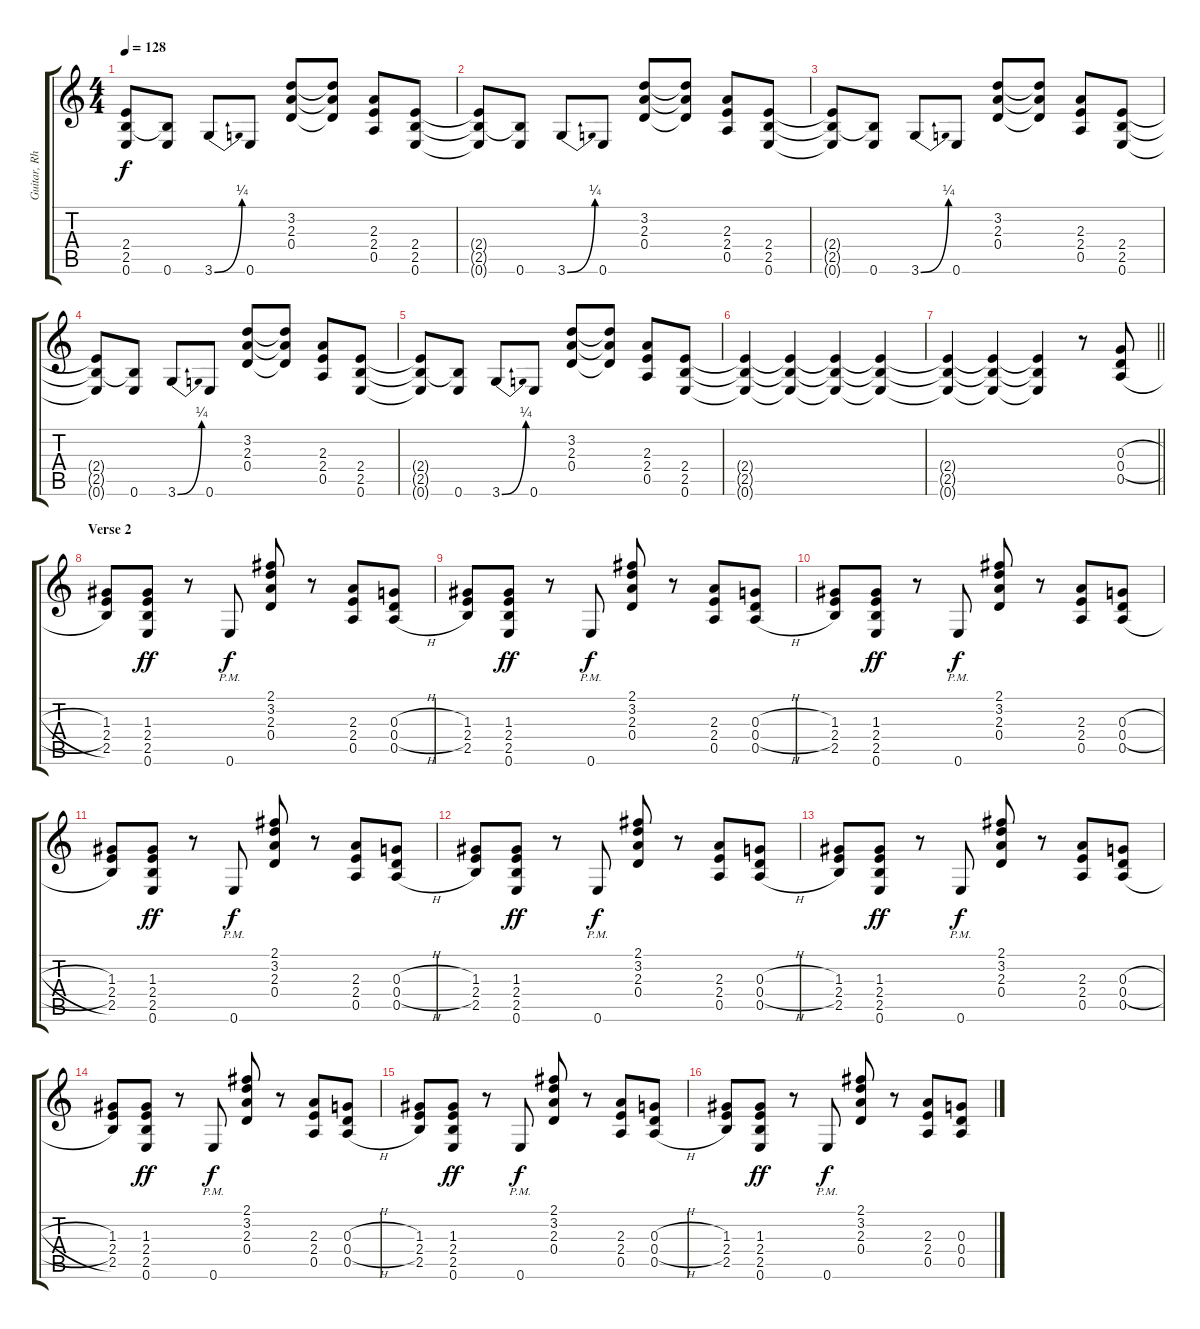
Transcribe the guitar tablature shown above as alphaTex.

\track ("Guitar, Rhythm" "Guitar, Rh") {instrument distortionguitar}
\staff {score tabs}
\tuning (E4 B3 G3 D3 A2 E2) {hide}
\ts (4 4)
\tempo 128
\clef g2
\ks c
(2.4{t} 2.5{t} 0.6{t}).8{dy f} (2.5{t} 0.6).8 3.6{be (bend 0 0 60 1)}.8 0.6.8 (3.2 2.3 0.4).8 (3.2{t} 2.3{t} 0.4{t}).8 (2.3 2.4 0.5).8 (2.4 2.5 0.6).8 |
(2.4{t} 2.5{t} 0.6{t}).8 (2.5{t} 0.6).8 3.6{be (bend 0 0 60 1)}.8 0.6.8 (3.2 2.3 0.4).8 (3.2{t} 2.3{t} 0.4{t}).8 (2.3 2.4 0.5).8 (2.4 2.5 0.6).8 |
(2.4{t} 2.5{t} 0.6{t}).8 (2.5{t} 0.6).8 3.6{be (bend 0 0 60 1)}.8 0.6.8 (3.2 2.3 0.4).8 (3.2{t} 2.3{t} 0.4{t}).8 (2.3 2.4 0.5).8 (2.4 2.5 0.6).8 |
(2.4{t} 2.5{t} 0.6{t}).8 (2.5{t} 0.6).8 3.6{be (bend 0 0 60 1)}.8 0.6.8 (3.2 2.3 0.4).8 (3.2{t} 2.3{t} 0.4{t}).8 (2.3 2.4 0.5).8 (2.4 2.5 0.6).8 |
(2.4{t} 2.5{t} 0.6{t}).8 (2.5{t} 0.6).8 3.6{be (bend 0 0 60 1)}.8 0.6.8 (3.2 2.3 0.4).8 (3.2{t} 2.3{t} 0.4{t}).8 (2.3 2.4 0.5).8 (2.4 2.5 0.6).8 |
(2.4{t} 2.5{t} 0.6{t}).4 (2.4{t} 2.5{t} 0.6{t}).4 (2.4{t} 2.5{t} 0.6{t}).4 (2.4{t} 2.5{t} 0.6{t}).4 |
\barLineRight lightlight
(2.4{t} 2.5{t} 0.6{t}).4 (2.4{t} 2.5{t} 0.6{t}).4 (2.4{t} 2.5{t} 0.6{t}).4 r.8 (0.3{h} 0.4{h} 0.5{h}).8 |
\section ("" "Verse 2")
(1.3 2.4 2.5).8 (1.3 2.4 2.5 0.6).8{dy ff} r.8 0.6{pm}.8{dy f} (2.1 3.2 2.3 0.4).8 r.8 (2.3 2.4 0.5).8 (0.3{h} 0.4{h} 0.5{h}).8 |
(1.3 2.4 2.5).8 (1.3 2.4 2.5 0.6).8{dy ff} r.8 0.6{pm}.8{dy f} (2.1 3.2 2.3 0.4).8 r.8 (2.3 2.4 0.5).8 (0.3{h} 0.4{h} 0.5{h}).8 |
(1.3 2.4 2.5).8 (1.3 2.4 2.5 0.6).8{dy ff} r.8 0.6{pm}.8{dy f} (2.1 3.2 2.3 0.4).8 r.8 (2.3 2.4 0.5).8 (0.3{h} 0.4{h} 0.5{h}).8 |
(1.3 2.4 2.5).8 (1.3 2.4 2.5 0.6).8{dy ff} r.8 0.6{pm}.8{dy f} (2.1 3.2 2.3 0.4).8 r.8 (2.3 2.4 0.5).8 (0.3{h} 0.4{h} 0.5{h}).8 |
(1.3 2.4 2.5).8 (1.3 2.4 2.5 0.6).8{dy ff} r.8 0.6{pm}.8{dy f} (2.1 3.2 2.3 0.4).8 r.8 (2.3 2.4 0.5).8 (0.3{h} 0.4{h} 0.5{h}).8 |
(1.3 2.4 2.5).8 (1.3 2.4 2.5 0.6).8{dy ff} r.8 0.6{pm}.8{dy f} (2.1 3.2 2.3 0.4).8 r.8 (2.3 2.4 0.5).8 (0.3{h} 0.4{h} 0.5{h}).8 |
(1.3 2.4 2.5).8 (1.3 2.4 2.5 0.6).8{dy ff} r.8 0.6{pm}.8{dy f} (2.1 3.2 2.3 0.4).8 r.8 (2.3 2.4 0.5).8 (0.3{h} 0.4{h} 0.5{h}).8 |
(1.3 2.4 2.5).8 (1.3 2.4 2.5 0.6).8{dy ff} r.8 0.6{pm}.8{dy f} (2.1 3.2 2.3 0.4).8 r.8 (2.3 2.4 0.5).8 (0.3{h} 0.4{h} 0.5{h}).8 |
(1.3 2.4 2.5).8 (1.3 2.4 2.5 0.6).8{dy ff} r.8 0.6{pm}.8{dy f} (2.1 3.2 2.3 0.4).8 r.8 (2.3 2.4 0.5).8 (0.3{h} 0.4{h} 0.5{h}).8
